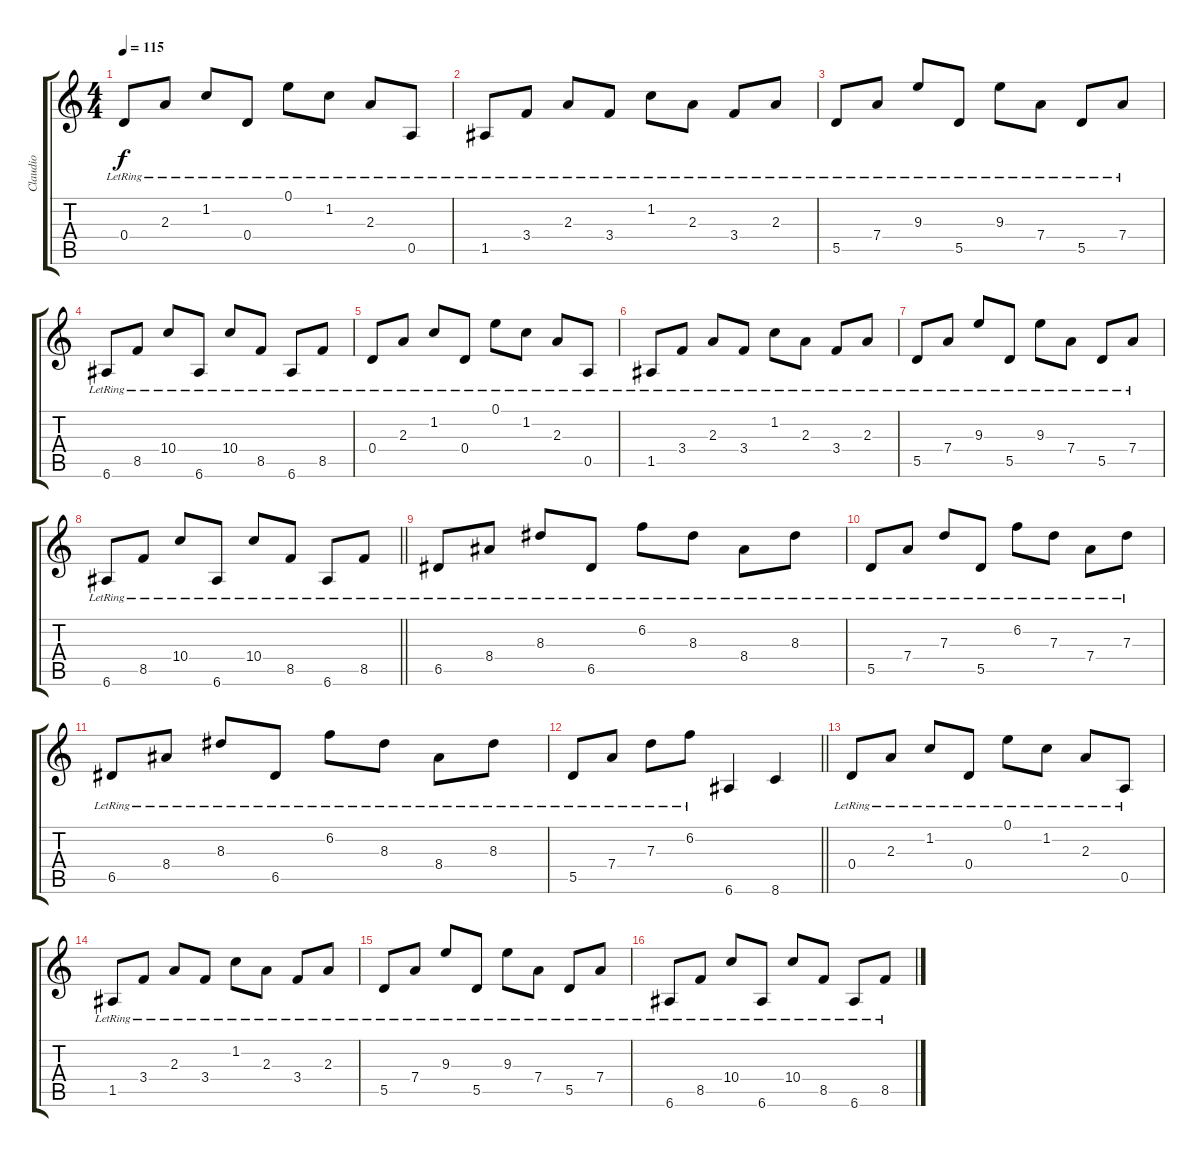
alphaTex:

\track ("Claudio" "Claudio") {instrument acousticguitarsteel}
\staff {score tabs}
\tuning (E4 B3 G3 D3 A2 E2) {hide}
\ts (4 4)
\tempo 115
\clef g2
\ks c
0.4{lr}.8{dy f} 2.3{lr}.8 1.2{lr}.8 0.4{lr}.8 0.1{lr}.8 1.2{lr}.8 2.3{lr}.8 0.5{lr}.8 |
1.5{lr}.8 3.4{lr}.8 2.3{lr}.8 3.4{lr}.8 1.2{lr}.8 2.3{lr}.8 3.4{lr}.8 2.3{lr}.8 |
5.5{lr}.8 7.4{lr}.8 9.3{lr}.8 5.5{lr}.8 9.3{lr}.8 7.4{lr}.8 5.5{lr}.8 7.4{lr}.8 |
6.6{lr}.8 8.5{lr}.8 10.4{lr}.8 6.6{lr}.8 10.4{lr}.8 8.5{lr}.8 6.6{lr}.8 8.5{lr}.8 |
0.4{lr}.8 2.3{lr}.8 1.2{lr}.8 0.4{lr}.8 0.1{lr}.8 1.2{lr}.8 2.3{lr}.8 0.5{lr}.8 |
1.5{lr}.8 3.4{lr}.8 2.3{lr}.8 3.4{lr}.8 1.2{lr}.8 2.3{lr}.8 3.4{lr}.8 2.3{lr}.8 |
5.5{lr}.8 7.4{lr}.8 9.3{lr}.8 5.5{lr}.8 9.3{lr}.8 7.4{lr}.8 5.5{lr}.8 7.4{lr}.8 |
\barLineRight lightlight
6.6{lr}.8 8.5{lr}.8 10.4{lr}.8 6.6{lr}.8 10.4{lr}.8 8.5{lr}.8 6.6{lr}.8 8.5{lr}.8 |
6.5{lr}.8 8.4{lr}.8 8.3{lr}.8 6.5{lr}.8 6.2{lr}.8 8.3{lr}.8 8.4{lr}.8 8.3{lr}.8 |
5.5{lr}.8 7.4{lr}.8 7.3{lr}.8 5.5{lr}.8 6.2{lr}.8 7.3{lr}.8 7.4{lr}.8 7.3{lr}.8 |
6.5{lr}.8 8.4{lr}.8 8.3{lr}.8 6.5{lr}.8 6.2{lr}.8 8.3{lr}.8 8.4{lr}.8 8.3{lr}.8 |
\barLineRight lightlight
5.5{lr}.8 7.4{lr}.8 7.3{lr}.8 6.2{lr}.8 6.6.4 8.6.4 |
0.4{lr}.8 2.3{lr}.8 1.2{lr}.8 0.4{lr}.8 0.1{lr}.8 1.2{lr}.8 2.3{lr}.8 0.5{lr}.8 |
1.5{lr}.8 3.4{lr}.8 2.3{lr}.8 3.4{lr}.8 1.2{lr}.8 2.3{lr}.8 3.4{lr}.8 2.3{lr}.8 |
5.5{lr}.8 7.4{lr}.8 9.3{lr}.8 5.5{lr}.8 9.3{lr}.8 7.4{lr}.8 5.5{lr}.8 7.4{lr}.8 |
6.6{lr}.8 8.5{lr}.8 10.4{lr}.8 6.6{lr}.8 10.4{lr}.8 8.5{lr}.8 6.6{lr}.8 8.5{lr}.8
